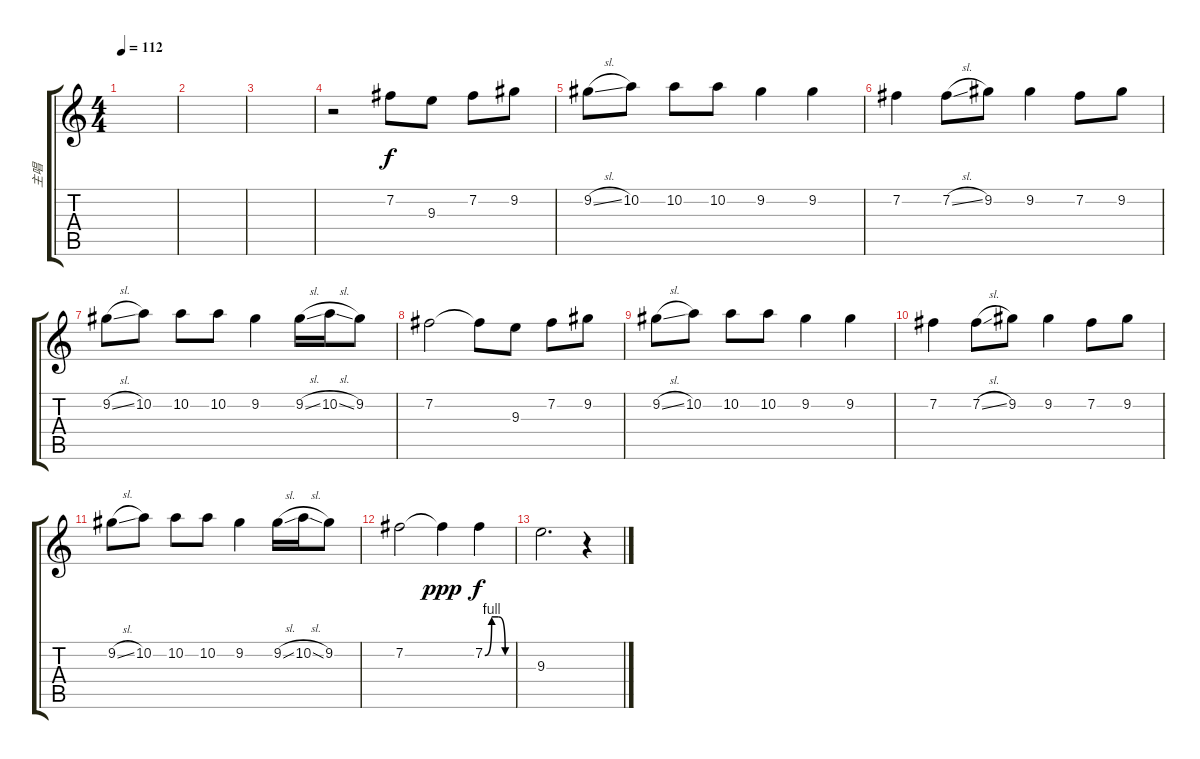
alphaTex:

\track ("主唱" "主唱") {instrument overdrivenguitar}
\staff {score tabs}
\tuning (E4 B3 G3 D3 A2 E2) {hide}
\ts (4 4)
\tempo 112
\clef g2
\ks c
|
|
|
r.2 7.2.8 9.3.8 7.2.8 9.2.8 |
9.2{sl}.8 10.2.8 10.2.8 10.2.8 9.2.4 9.2.4 |
7.2.4 7.2{sl}.8 9.2.8 9.2.4 7.2.8 9.2.8 |
9.2{sl}.8 10.2.8 10.2.8 10.2.8 9.2.4 9.2{sl}.16 10.2{sl}.16 9.2.8 |
7.2.2 7.2{t}.8 9.3.8 7.2.8 9.2.8 |
9.2{sl}.8 10.2.8 10.2.8 10.2.8 9.2.4 9.2.4 |
7.2.4 7.2{sl}.8 9.2.8 9.2.4 7.2.8 9.2.8 |
9.2{sl}.8 10.2.8 10.2.8 10.2.8 9.2.4 9.2{sl}.16 10.2{sl}.16 9.2.8 |
7.2.2 7.2{t}.4{dy ppp} 7.2{be (custom 0 0 15 4 30 4 45 0 60 0)}.4{dy f} |
9.3.2{d} r.4
